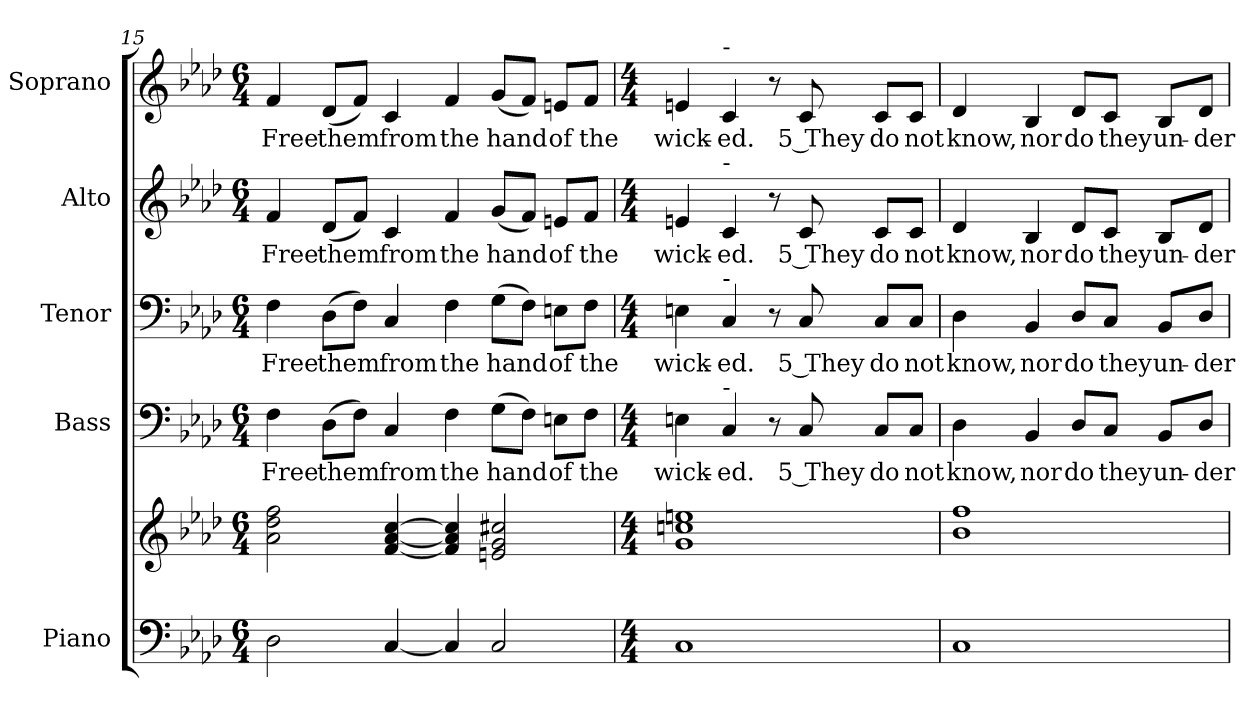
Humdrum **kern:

**kern	**kern	**kern	**text	**kern	**text	**kern	**text	**kern	**text
*part5	*part5	*part4	*part4	*part3	*part3	*part2	*part2	*part1	*part1
*staff6	*staff5	*staff4	*staff4	*staff3	*staff3	*staff2	*staff2	*staff1	*staff1
*I"Piano	*	*I"Bass	*	*I"Tenor	*	*I"Alto	*	*I"Soprano	*
*I'Pno.	*	*I'B.	*	*I'T.	*	*I'A.	*	*I'S.	*
!!LO:PB:g=z
*clefF4	*clefG2	*clefF4	*	*clefF4	*	*clefG2	*	*clefG2	*
*k[b-e-a-d-]	*k[b-e-a-d-]	*k[b-e-a-d-]	*	*k[b-e-a-d-]	*	*k[b-e-a-d-]	*	*k[b-e-a-d-]	*
*A-:	*A-:	*A-:	*	*A-:	*	*A-:	*	*A-:	*
*M6/4	*M6/4	*M6/4	*	*M6/4	*	*M6/4	*	*M6/4	*
=15	=15	=15	=15	=15	=15	=15	=15	=15	=15
!	!	!	!LO:LY:b:color=#000000	!	!	!	!	!	!
!	!	!	!	!	!LO:LY:b:color=#000000	!	!	!	!
!	!	!	!	!	!	!	!LO:LY:b:color=#000000	!	!
!	!	!	!	!	!	!	!	!	!LO:LY:b:color=#000000
2D-i\	2a-i\ 2dd-i 2ffi	4Fi\	Free	4Fi\	Free	4fi/	Free	4fi/	Free
!	!	!	!LO:LY:b:color=#000000	!	!	!	!	!	!
!	!	!	!	!	!LO:LY:b:color=#000000	!	!	!	!
!	!	!	!	!	!	!	!LO:LY:b:color=#000000	!	!
!	!	!	!	!	!	!	!	!	!LO:LY:b:color=#000000
.	.	(8D-i\L	them	(8D-i\L	them	(8d-i/L	them	(8d-i/L	them
.	.	8Fi\J)	.	8Fi\J)	.	8fi/J)	.	8fi/J)	.
!	!	!	!LO:LY:b:color=#000000	!	!	!	!	!	!
!	!	!	!	!	!LO:LY:b:color=#000000	!	!	!	!
!	!	!	!	!	!	!	!LO:LY:b:color=#000000	!	!
!	!	!	!	!	!	!	!	!	!LO:LY:b:color=#000000
[<4Ci/	[<4fi/ [<4a-i [>4cci	4Ci/	from	4Ci/	from	4ci/	from	4ci/	from
!	!	!	!LO:LY:b:color=#000000	!	!	!	!	!	!
!	!	!	!	!	!LO:LY:b:color=#000000	!	!	!	!
!	!	!	!	!	!	!	!LO:LY:b:color=#000000	!	!
!	!	!	!	!	!	!	!	!	!LO:LY:b:color=#000000
4Ci/]	4fi/] 4a-i] 4cci]	4Fi\	the	4Fi\	the	4fi/	the	4fi/	the
!	!	!	!LO:LY:b:color=#000000	!	!	!	!	!	!
!	!	!	!	!	!LO:LY:b:color=#000000	!	!	!	!
!	!	!	!	!	!	!	!LO:LY:b:color=#000000	!	!
!	!	!	!	!	!	!	!	!	!LO:LY:b:color=#000000
2Ci/	2eni/ 2gi 2cc#Xi	(8Gi\L	hand	(8Gi\L	hand	(8gi/L	hand	(8gi/L	hand
.	.	8Fi\J)	.	8Fi\J)	.	8fi/J)	.	8fi/J)	.
!	!	!	!LO:LY:b:color=#000000	!	!	!	!	!	!
!	!	!	!	!	!LO:LY:b:color=#000000	!	!	!	!
!	!	!	!	!	!	!	!LO:LY:b:color=#000000	!	!
!	!	!	!	!	!	!	!	!	!LO:LY:b:color=#000000
.	.	8Eni\L	of	8Eni\L	of	8eni/L	of	8eni/L	of
!	!	!	!LO:LY:b:color=#000000	!	!	!	!	!	!
!	!	!	!	!	!LO:LY:b:color=#000000	!	!	!	!
!	!	!	!	!	!	!	!LO:LY:b:color=#000000	!	!
!	!	!	!	!	!	!	!	!	!LO:LY:b:color=#000000
.	.	8Fi\J	the	8Fi\J	the	8fi/J	the	8fi/J	the
=16	=16	=16	=16	=16	=16	=16	=16	=16	=16
*M4/4	*M4/4	*M4/4	*	*M4/4	*	*M4/4	*	*M4/4	*
!	!	!	!LO:LY:b:color=#000000	!	!	!	!	!	!
!	!	!	!	!	!LO:LY:b:color=#000000	!	!	!	!
!	!	!	!	!	!	!	!LO:LY:b:color=#000000	!	!
!	!	!	!	!	!	!	!	!	!LO:LY:b:color=#000000
1Ci	1gi 1ccni 1eeni	4Eni\	wick-	4Eni\	wick-	4eni/	wick-	4eni/	wick-
!	!	!	!LO:LY:b:color=#000000	!	!	!	!	!	!
!	!	!	!	!	!LO:LY:b:color=#000000	!	!	!	!
!	!	!	!	!	!	!	!LO:LY:b:color=#000000	!	!
!	!	!	!	!	!	!	!	!LO:TX:a:t=-	!
!	!	!	!	!	!	!LO:TX:a:t=-	!	!	!
!	!	!	!	!LO:TX:a:t=-	!	!	!	!	!
!	!	!LO:TX:a:t=-	!	!	!	!	!	!	!
!	!	!	!	!	!	!	!	!	!LO:LY:b:color=#000000
.	.	4Ci/	-ed.	4Ci/	-ed.	4ci/	-ed.	4ci/	-ed.
.	.	8r	.	8r	.	8r	.	8r	.
!	!	!	!LO:LY:b:color=#000000	!	!	!	!	!	!
!	!	!	!	!	!LO:LY:b:color=#000000	!	!	!	!
!	!	!	!	!	!	!	!LO:LY:b:color=#000000	!	!
!	!	!	!	!	!	!	!	!	!LO:LY:b:color=#000000
.	.	8Ci/	5 They	8Ci/	5 They	8ci/	5 They	8ci/	5 They
!	!	!	!LO:LY:b:color=#000000	!	!	!	!	!	!
!	!	!	!	!	!LO:LY:b:color=#000000	!	!	!	!
!	!	!	!	!	!	!	!LO:LY:b:color=#000000	!	!
!	!	!	!	!	!	!	!	!	!LO:LY:b:color=#000000
.	.	8Ci/L	do	8Ci/L	do	8ci/L	do	8ci/L	do
!	!	!	!LO:LY:b:color=#000000	!	!	!	!	!	!
!	!	!	!	!	!LO:LY:b:color=#000000	!	!	!	!
!	!	!	!	!	!	!	!LO:LY:b:color=#000000	!	!
!	!	!	!	!	!	!	!	!	!LO:LY:b:color=#000000
.	.	8Ci/J	not	8Ci/J	not	8ci/J	not	8ci/J	not
!!LO:PB:g=z
=17	=17	=17	=17	=17	=17	=17	=17	=17	=17
!	!	!	!LO:LY:b:color=#000000	!	!	!	!	!	!
!	!	!	!	!	!LO:LY:b:color=#000000	!	!	!	!
!	!	!	!	!	!	!	!LO:LY:b:color=#000000	!	!
!	!	!	!	!	!	!	!	!	!LO:LY:b:color=#000000
1Ci	1b-i 1ffi	4D-i\	know,	4D-i\	know,	4d-i/	know,	4d-i/	know,
!	!	!	!LO:LY:b:color=#000000	!	!	!	!	!	!
!	!	!	!	!	!LO:LY:b:color=#000000	!	!	!	!
!	!	!	!	!	!	!	!LO:LY:b:color=#000000	!	!
!	!	!	!	!	!	!	!	!	!LO:LY:b:color=#000000
.	.	4BB-i/	nor	4BB-i/	nor	4B-i/	nor	4B-i/	nor
!	!	!	!LO:LY:b:color=#000000	!	!	!	!	!	!
!	!	!	!	!	!LO:LY:b:color=#000000	!	!	!	!
!	!	!	!	!	!	!	!LO:LY:b:color=#000000	!	!
!	!	!	!	!	!	!	!	!	!LO:LY:b:color=#000000
.	.	8D-i/L	do	8D-i/L	do	8d-i/L	do	8d-i/L	do
!	!	!	!LO:LY:b:color=#000000	!	!	!	!	!	!
!	!	!	!	!	!LO:LY:b:color=#000000	!	!	!	!
!	!	!	!	!	!	!	!LO:LY:b:color=#000000	!	!
!	!	!	!	!	!	!	!	!	!LO:LY:b:color=#000000
.	.	8Ci/J	they	8Ci/J	they	8ci/J	they	8ci/J	they
!	!	!	!LO:LY:b:color=#000000	!	!	!	!	!	!
!	!	!	!	!	!LO:LY:b:color=#000000	!	!	!	!
!	!	!	!	!	!	!	!LO:LY:b:color=#000000	!	!
!	!	!	!	!	!	!	!	!	!LO:LY:b:color=#000000
.	.	8BB-i/L	un-	8BB-i/L	un-	8B-i/L	un-	8B-i/L	un-
!	!	!	!LO:LY:b:color=#000000	!	!	!	!	!	!
!	!	!	!	!	!LO:LY:b:color=#000000	!	!	!	!
!	!	!	!	!	!	!	!LO:LY:b:color=#000000	!	!
!	!	!	!	!	!	!	!	!	!LO:LY:b:color=#000000
.	.	8D-i/J	-der-	8D-i/J	-der-	8d-i/J	-der-	8d-i/J	-der-
=	=	=	=	=	=	=	=	=	=
*-	*-	*-	*-	*-	*-	*-	*-	*-	*-
